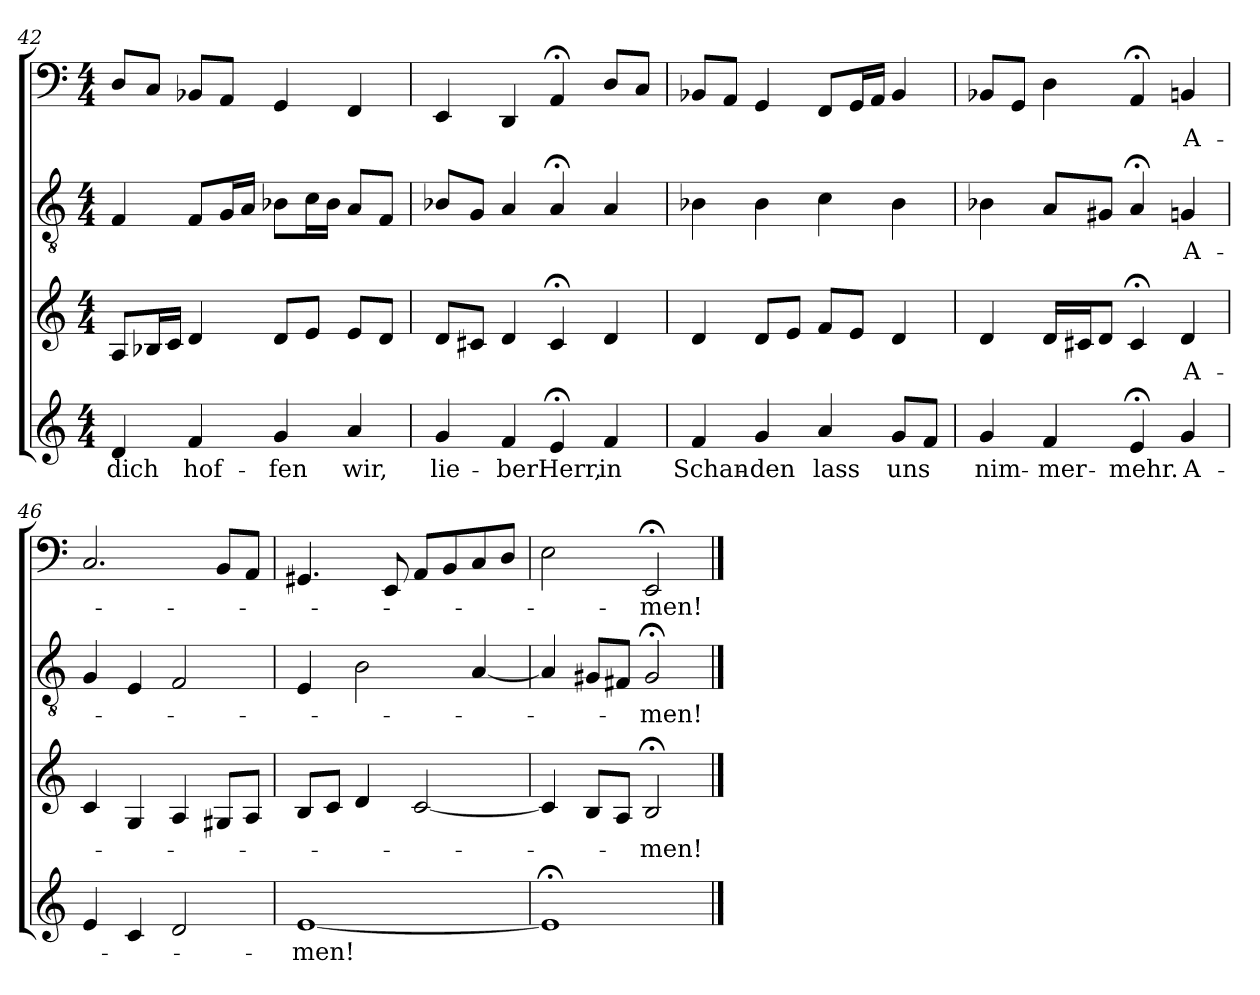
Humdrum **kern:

**kern	**text	**kern	**text	**kern	**text	**kern	**text
*part4	*part4	*part3	*part3	*part2	*part2	*part1	*part1
*staff4	*staff4	*staff3	*staff3	*staff2	*staff2	*staff1	*staff1
*clefG2	*	*clefG2	*	*clefGv2	*	*clefF4	*
*k[]	*	*k[]	*	*k[]	*	*k[]	*
*C:	*	*C:	*	*C:	*	*C:	*
*M4/4	*	*M4/4	*	*M4/4	*	*M4/4	*
=42	=42	=42	=42	=42	=42	=42	=42
4d/	dich	8A/L	.	4F/	.	8D/L	.
.	.	16B-X/L	.	.	.	8C/J	.
.	.	16c/JJ	.	.	.	.	.
4f/	hof-	4d/	.	8F/L	.	8BB-X/L	.
.	.	.	.	16G/L	.	8AA/J	.
.	.	.	.	16A/JJ	.	.	.
4g/	-fen	8d/L	.	8B-X\L	.	4GG/	.
.	.	8e/J	.	16c\L	.	.	.
.	.	.	.	16B-\JJ	.	.	.
4a/	wir,	8e/L	.	8A/L	.	4FF/	.
.	.	8d/J	.	8F/J	.	.	.
=43	=43	=43	=43	=43	=43	=43	=43
4g/	lie-	8d/L	.	8B-X/L	.	4EE/	.
.	.	8c#X/J	.	8G/J	.	.	.
4f/	-ber	4d/	.	4A/	.	4DD/	.
4e;</	Herr,	4c#;</	.	4A;</	.	4AA;</	.
4f/	in	4d/	.	4A/	.	8D/L	.
.	.	.	.	.	.	8C/J	.
=44	=44	=44	=44	=44	=44	=44	=44
4f/	Schan-	4d/	.	4B-X\	.	8BB-X/L	.
.	.	.	.	.	.	8AA/J	.
4g/	-den	8d/L	.	4B-\	.	4GG/	.
.	.	8e/J	.	.	.	.	.
4a/	lass	8f/L	.	4c\	.	8FF/L	.
.	.	8e/J	.	.	.	16GG/L	.
.	.	.	.	.	.	16AA/JJ	.
8g/L	uns	4d/	.	4B-\	.	4BB-/	.
8f/J	.	.	.	.	.	.	.
=45	=45	=45	=45	=45	=45	=45	=45
4g/	nim-	4d/	.	4B-X\	.	8BB-X/L	.
.	.	.	.	.	.	8GG/J	.
4f/	-mer-	16d/LL	.	8A/L	.	4D\	.
.	.	16c#X/J	.	.	.	.	.
.	.	8d/J	.	8G#X/J	.	.	.
4e;</	-mehr.	4c#;</	.	4A;</	.	4AA;</	.
4g/	A-	4d/	A-	4Gn/	A-	4BBn/	A-
=46	=46	=46	=46	=46	=46	=46	=46
4e/	.	4c/	.	4G/	.	2.C/	.
4c/	.	4G/	.	4E/	.	.	.
2d/	.	4A/	.	2F/	.	.	.
.	.	8G#X/L	.	.	.	8BB/L	.
.	.	8A/J	.	.	.	8AA/J	.
=47	=47	=47	=47	=47	=47	=47	=47
[1e/	-men!	8B/L	.	4E/	.	4.GG#X/	.
.	.	8c/J	.	.	.	.	.
.	.	4d/	.	2B\	.	.	.
.	.	.	.	.	.	8EE/	.
.	.	[2c/	.	.	.	8AA/L	.
.	.	.	.	.	.	8BB/	.
.	.	.	.	[4A/	.	8C/	.
.	.	.	.	.	.	8D/J	.
=48	=48	=48	=48	=48	=48	=48	=48
1e;</]	.	4c/]	.	4A/]	.	2E\	.
.	.	8B/L	.	8G#X/L	.	.	.
.	.	8A/J	.	8F#X/J	.	.	.
.	.	2B;</	-men!	2G#;</	-men!	2EE;</	-men!
==	==	==	==	==	==	==	==
*-	*-	*-	*-	*-	*-	*-	*-
